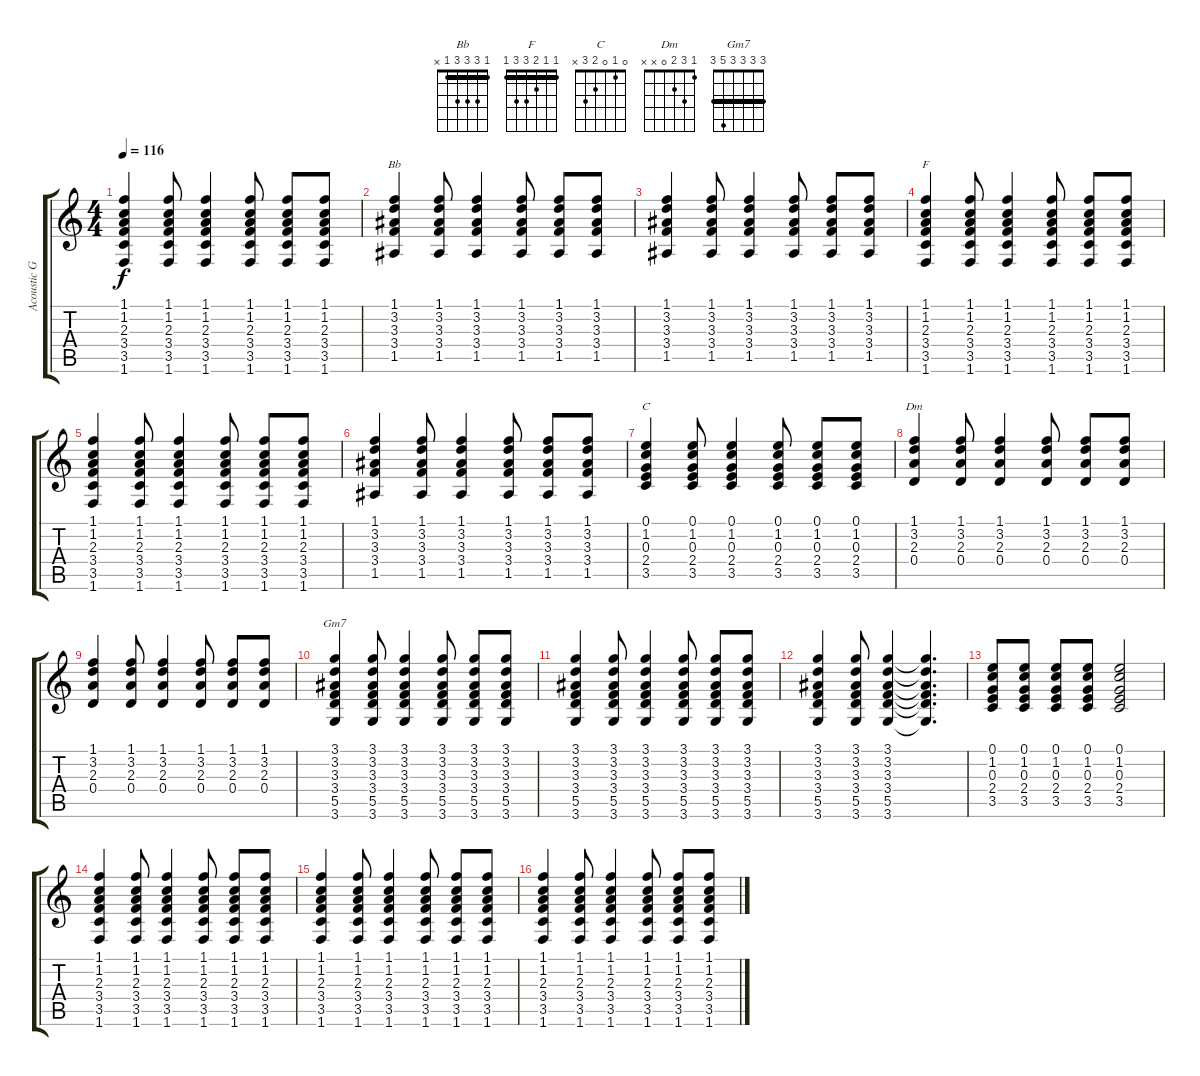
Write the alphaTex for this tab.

\track ("Acoustic Guitar" "Acoustic G") {instrument acousticguitarsteel}
\staff {score tabs}
\tuning (E4 B3 G3 D3 A2 E2) {hide}
\chord ("Bb" 1 3 3 3 1 x) {barre 1}
\chord ("F" 1 1 2 3 3 1) {barre 1}
\chord ("C" 0 1 0 2 3 x)
\chord ("Dm" 1 3 2 0 x x)
\chord ("Gm7" 3 3 3 3 5 3) {barre 3}
\ts (4 4)
\tempo 116
\clef g2
\ks c
(1.1 1.2 2.3 3.4 3.5 1.6).4{dy f} (1.1 1.2 2.3 3.4 3.5 1.6).8 (1.1 1.2 2.3 3.4 3.5 1.6).4 (1.1 1.2 2.3 3.4 3.5 1.6).8 (1.1 1.2 2.3 3.4 3.5 1.6).8 (1.1 1.2 2.3 3.4 3.5 1.6).8 |
(1.1 3.2 3.3 3.4 1.5).4{ch "Bb"} (1.1 3.2 3.3 3.4 1.5).8 (1.1 3.2 3.3 3.4 1.5).4 (1.1 3.2 3.3 3.4 1.5).8 (1.1 3.2 3.3 3.4 1.5).8 (1.1 3.2 3.3 3.4 1.5).8 |
(1.1 3.2 3.3 3.4 1.5).4 (1.1 3.2 3.3 3.4 1.5).8 (1.1 3.2 3.3 3.4 1.5).4 (1.1 3.2 3.3 3.4 1.5).8 (1.1 3.2 3.3 3.4 1.5).8 (1.1 3.2 3.3 3.4 1.5).8 |
(1.1 1.2 2.3 3.4 3.5 1.6).4{ch "F"} (1.1 1.2 2.3 3.4 3.5 1.6).8 (1.1 1.2 2.3 3.4 3.5 1.6).4 (1.1 1.2 2.3 3.4 3.5 1.6).8 (1.1 1.2 2.3 3.4 3.5 1.6).8 (1.1 1.2 2.3 3.4 3.5 1.6).8 |
(1.1 1.2 2.3 3.4 3.5 1.6).4 (1.1 1.2 2.3 3.4 3.5 1.6).8 (1.1 1.2 2.3 3.4 3.5 1.6).4 (1.1 1.2 2.3 3.4 3.5 1.6).8 (1.1 1.2 2.3 3.4 3.5 1.6).8 (1.1 1.2 2.3 3.4 3.5 1.6).8 |
(1.1 3.2 3.3 3.4 1.5).4 (1.1 3.2 3.3 3.4 1.5).8 (1.1 3.2 3.3 3.4 1.5).4 (1.1 3.2 3.3 3.4 1.5).8 (1.1 3.2 3.3 3.4 1.5).8 (1.1 3.2 3.3 3.4 1.5).8 |
(0.1 1.2 0.3 2.4 3.5).4{ch "C"} (0.1 1.2 0.3 2.4 3.5).8 (0.1 1.2 0.3 2.4 3.5).4 (0.1 1.2 0.3 2.4 3.5).8 (0.1 1.2 0.3 2.4 3.5).8 (0.1 1.2 0.3 2.4 3.5).8 |
(1.1 3.2 2.3 0.4).4{ch "Dm"} (1.1 3.2 2.3 0.4).8 (1.1 3.2 2.3 0.4).4 (1.1 3.2 2.3 0.4).8 (1.1 3.2 2.3 0.4).8 (1.1 3.2 2.3 0.4).8 |
(1.1 3.2 2.3 0.4).4 (1.1 3.2 2.3 0.4).8 (1.1 3.2 2.3 0.4).4 (1.1 3.2 2.3 0.4).8 (1.1 3.2 2.3 0.4).8 (1.1 3.2 2.3 0.4).8 |
(3.1 3.2 3.3 3.4 5.5 3.6).4{ch "Gm7"} (3.1 3.2 3.3 3.4 5.5 3.6).8 (3.1 3.2 3.3 3.4 5.5 3.6).4 (3.1 3.2 3.3 3.4 5.5 3.6).8 (3.1 3.2 3.3 3.4 5.5 3.6).8 (3.1 3.2 3.3 3.4 5.5 3.6).8 |
(3.1 3.2 3.3 3.4 5.5 3.6).4 (3.1 3.2 3.3 3.4 5.5 3.6).8 (3.1 3.2 3.3 3.4 5.5 3.6).4 (3.1 3.2 3.3 3.4 5.5 3.6).8 (3.1 3.2 3.3 3.4 5.5 3.6).8 (3.1 3.2 3.3 3.4 5.5 3.6).8 |
(3.1 3.2 3.3 3.4 5.5 3.6).4 (3.1 3.2 3.3 3.4 5.5 3.6).8 (3.1 3.2 3.3 3.4 5.5 3.6).4 (3.1{t} 3.2{t} 3.3{t} 3.4{t} 5.5{t} 3.6{t}).4{d} |
(0.1 1.2 0.3 2.4 3.5).8 (0.1 1.2 0.3 2.4 3.5).8 (0.1 1.2 0.3 2.4 3.5).8 (0.1 1.2 0.3 2.4 3.5).8 (0.1 1.2 0.3 2.4 3.5).2 |
(1.1 1.2 2.3 3.4 3.5 1.6).4 (1.1 1.2 2.3 3.4 3.5 1.6).8 (1.1 1.2 2.3 3.4 3.5 1.6).4 (1.1 1.2 2.3 3.4 3.5 1.6).8 (1.1 1.2 2.3 3.4 3.5 1.6).8 (1.1 1.2 2.3 3.4 3.5 1.6).8 |
(1.1 1.2 2.3 3.4 3.5 1.6).4 (1.1 1.2 2.3 3.4 3.5 1.6).8 (1.1 1.2 2.3 3.4 3.5 1.6).4 (1.1 1.2 2.3 3.4 3.5 1.6).8 (1.1 1.2 2.3 3.4 3.5 1.6).8 (1.1 1.2 2.3 3.4 3.5 1.6).8 |
(1.1 1.2 2.3 3.4 3.5 1.6).4 (1.1 1.2 2.3 3.4 3.5 1.6).8 (1.1 1.2 2.3 3.4 3.5 1.6).4 (1.1 1.2 2.3 3.4 3.5 1.6).8 (1.1 1.2 2.3 3.4 3.5 1.6).8 (1.1 1.2 2.3 3.4 3.5 1.6).8
